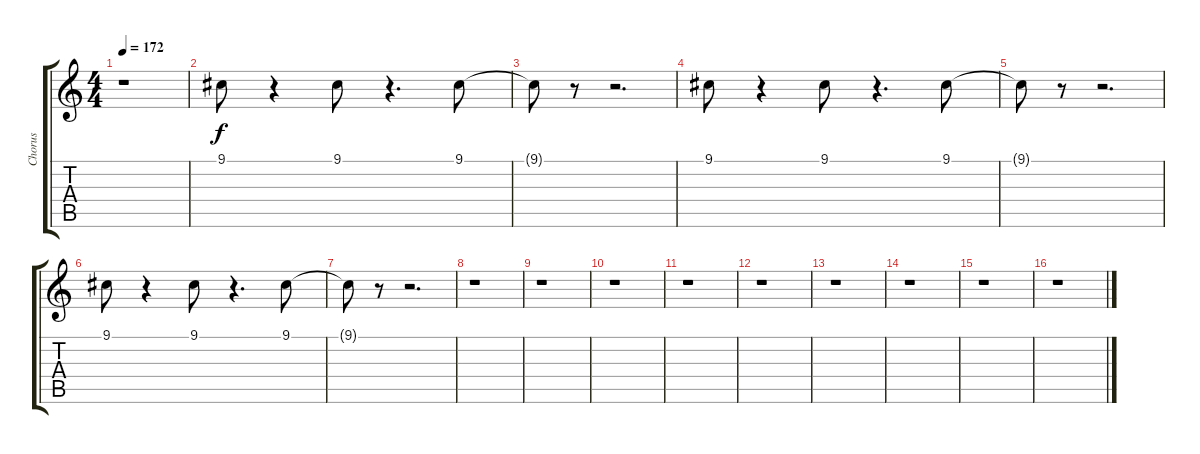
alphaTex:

\track ("Chorus" "Chorus") {instrument voiceoohs}
\staff {score tabs}
\tuning (E4 B3 G3 D3 A2 E2) {hide}
\ts (4 4)
\tempo 172
\clef g2
\ks c
r.1{dy f} |
9.1.8 r.4 9.1.8 r.4{d} 9.1.8 |
9.1{t}.8 r.8 r.2{d} |
9.1.8 r.4 9.1.8 r.4{d} 9.1.8 |
9.1{t}.8 r.8 r.2{d} |
9.1.8 r.4 9.1.8 r.4{d} 9.1.8 |
9.1{t}.8 r.8 r.2{d} |
r.1 |
r.1 |
r.1 |
r.1 |
r.1 |
r.1 |
r.1 |
r.1 |
r.1
